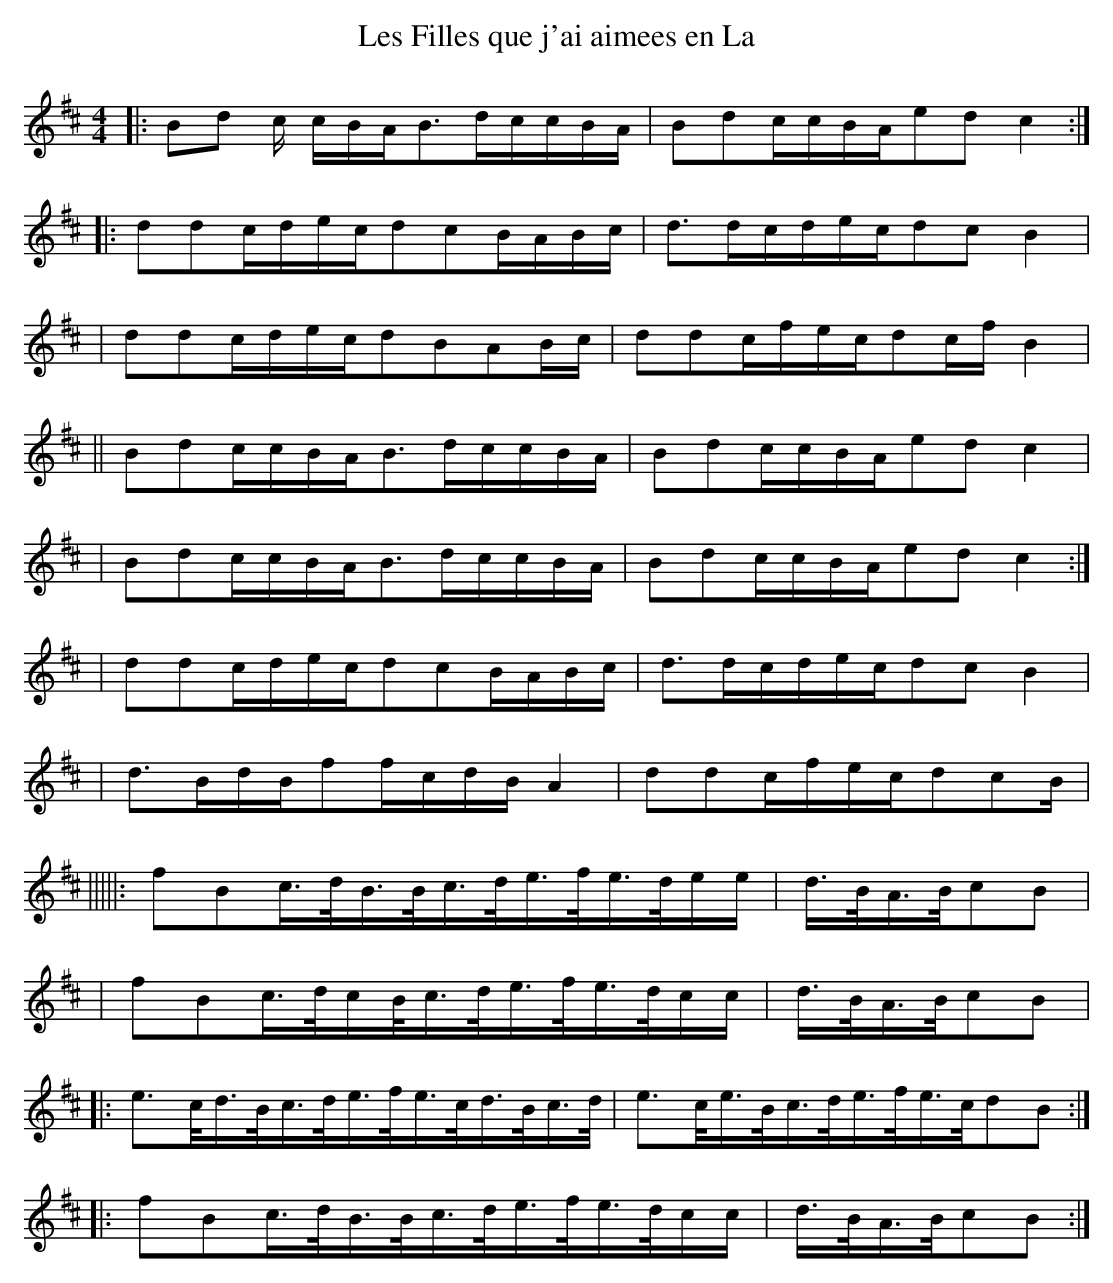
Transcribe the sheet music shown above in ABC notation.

X:1
T:Les Filles que j'ai aimees en La
M:4/4
K:D
|:B1d1 c/2 c/2B/2A/2B3/2d/2c/2c/2B/2A/2|B1d1c/2c/2B/2A/2e1d1c2:|
|:d1d1c/2d/2e/2c/2d1c1B/2A/2B/2c/2|d3/2d/2c/2d/2e/2c/2d1c1B2|
|d1d1c/2d/2e/2c/2d1B1A1B/2c/2|d1d1c/2f/2e/2c/2d1c/2f/2B2|
||B1d1c/2c/2B/2A/2B3/2d/2c/2c/2B/2A/2|B1d1c/2c/2B/2A/2e1d1c2|
|B1d1c/2c/2B/2A/2B3/2d/2c/2c/2B/2A/2|B1d1c/2c/2B/2A/2e1d1c2:|
|d1d1c/2d/2e/2c/2d1c1B/2A/2B/2c/2|d3/2d/2c/2d/2e/2c/2d1c1B2|
|d3/2B/2d/2B/2f1f/2c/2d/2B/2A2|d1d1c/2f/2e/2c/2d1c1B/2|
|||||:f1B1c3/4d/4B3/4B/4c3/4d/4e3/4f/4e3/4d/4e/2e/2|d3/4B/4A3/4B/4c1B1|
|f1B1c3/4d/4c/2B/4c3/4d/4e3/4f/4e3/4d/4c/2c/2|d3/4B/4A3/4B/4c1B1|
||:e3/2c/4d3/4B/4c3/4d/4e3/4f/4e3/4c/4d3/4B/4c3/4d/4|e3/2c/4e3/4B/4c3/4d/4e3/4f/4e3/4c/4d1B1:|
||:f1B1c3/4d/4B3/4B/4c3/4d/4e3/4f/4e3/4d/4c/2c/2|d3/4B/4A3/4B/4c1B1:|
